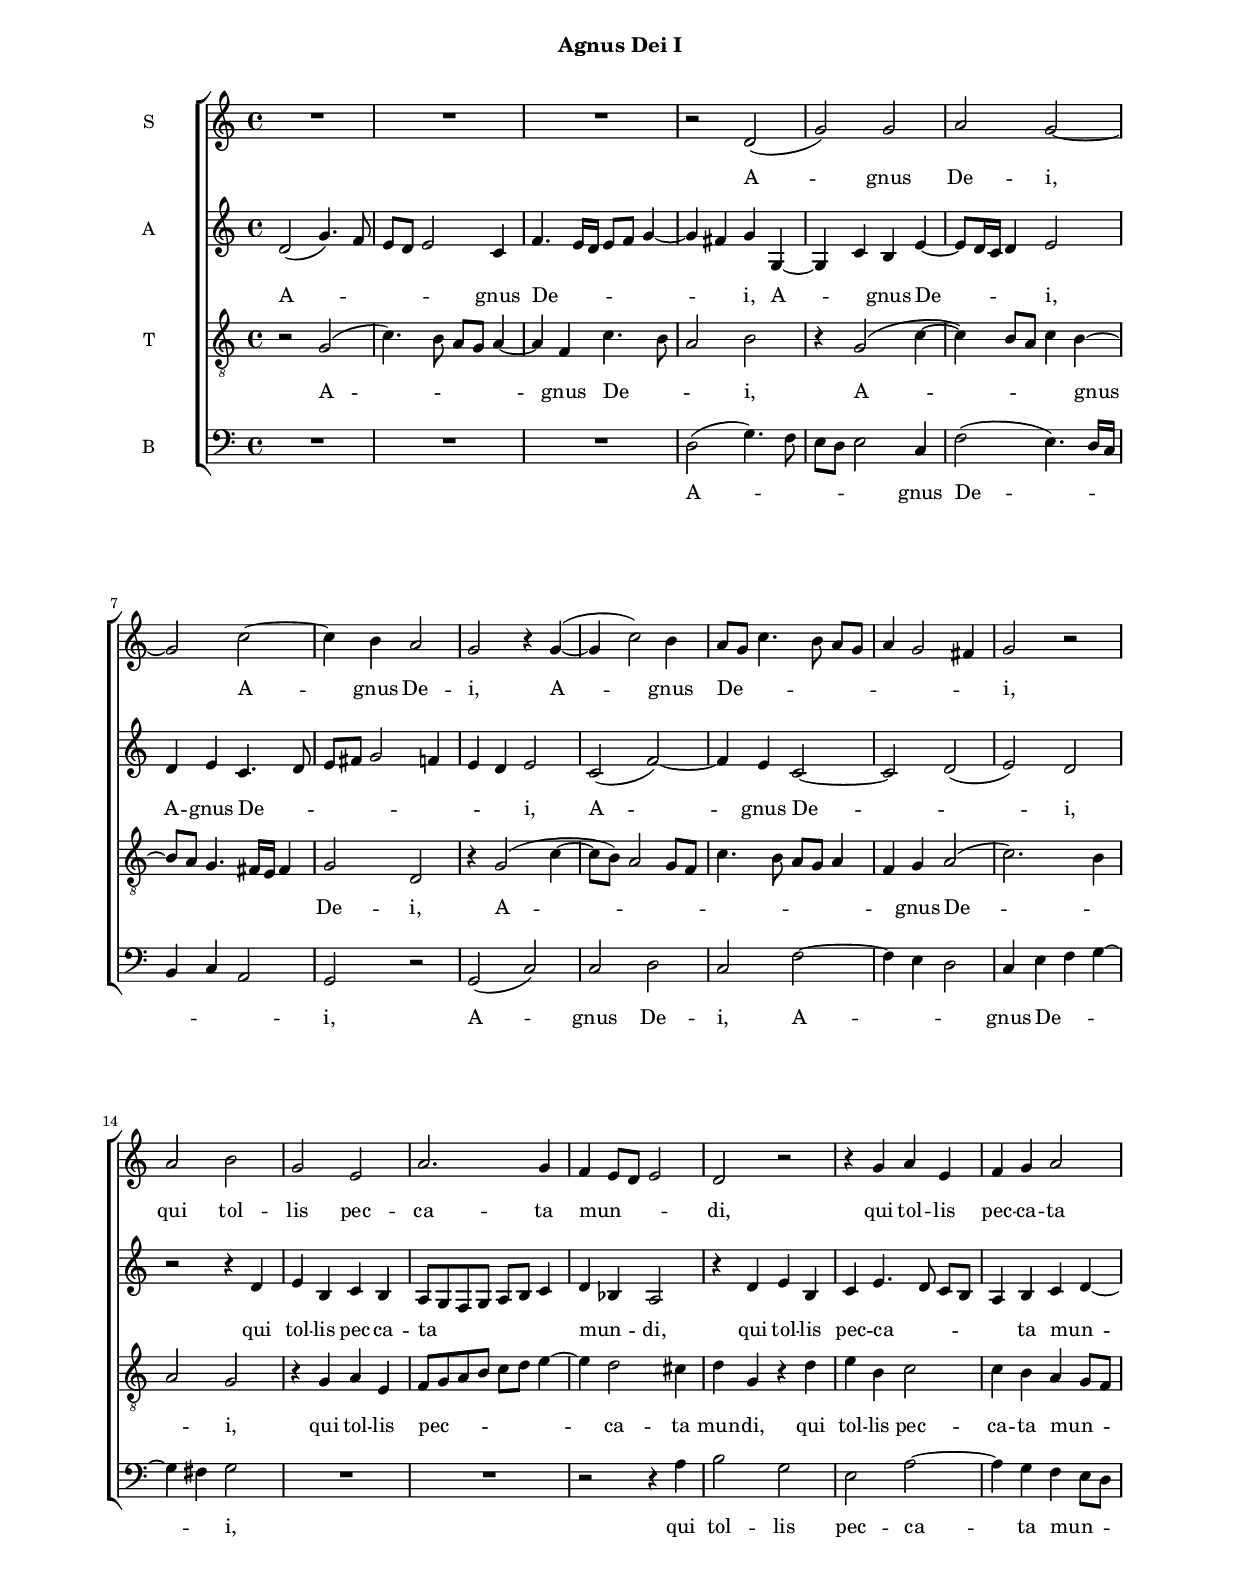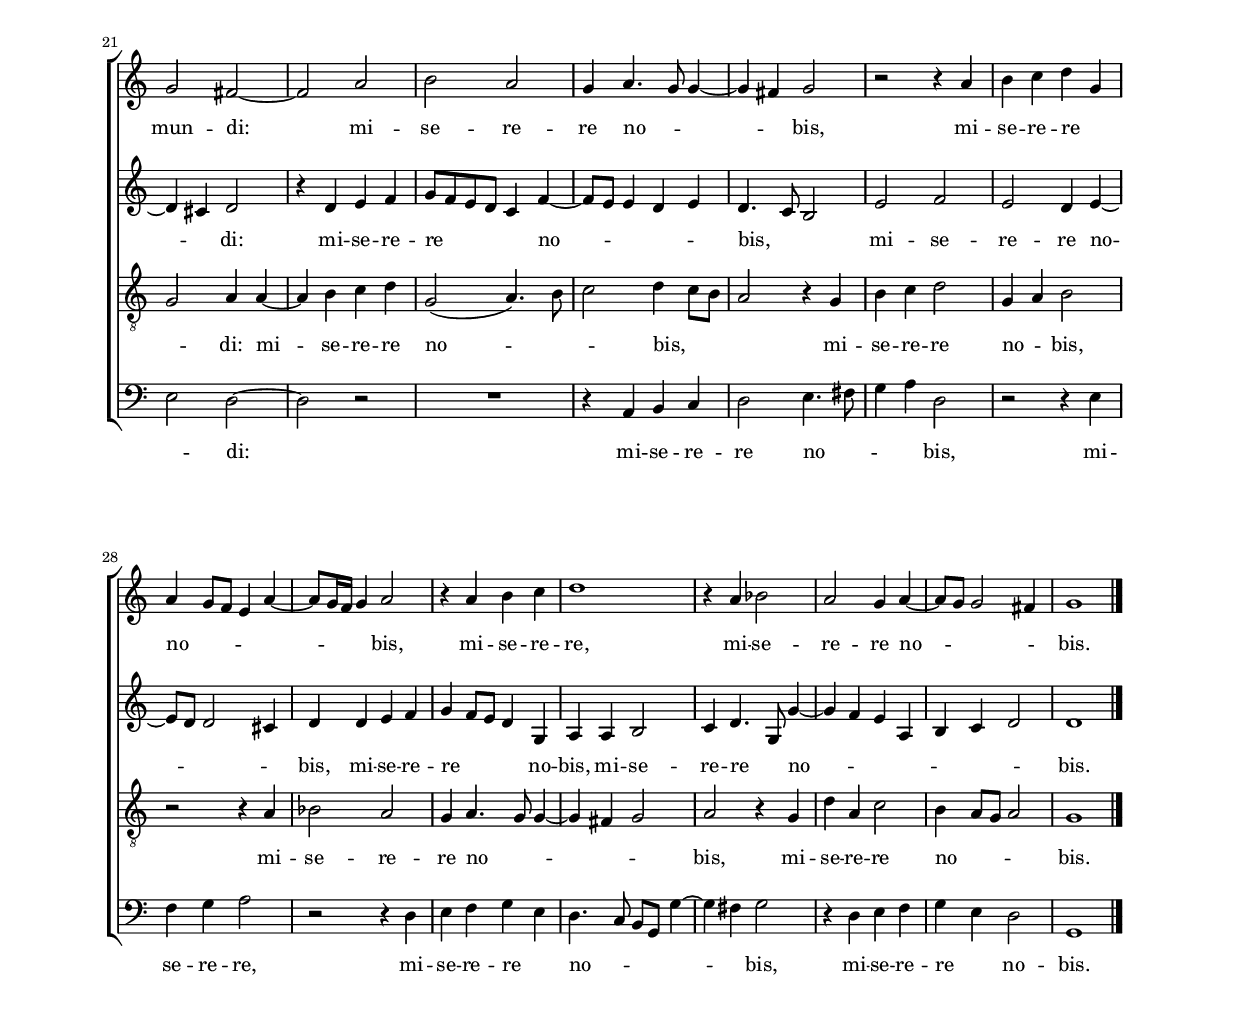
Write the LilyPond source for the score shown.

\header
{
  title=""
  subtitle="Agnus Dei I"
  composer=""
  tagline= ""
}

\version "2.18.0"
\include "deutsch.ly"
#(set-global-staff-size 16)
#(ly:set-option 'point-and-click #f)

	
global = {
	\key c \major \time 4/4 \skip 1*35 \bar "|."
	}

	ficta = { \once \set suggestAccidentals = ##t }
	
	forget = #(define-music-function (parser location music) (ly:music?) #{
		\accidentalStyle forget
		$music
		\accidentalStyle default
		#})


\paper
	{
	top-margin = 2 \cm
	bottom-margin = 2 \cm
	left-margin = 2 \cm
	line-width = 17 \cm
	ragged-bottom = ##f
	ragged-last-bottom = ##t
	print-page-number = ##f
	system-system-spacing = #'((basic-distance . 20) (minimum-distance . 14) (padding . 8) (strechability . 50))
%	systems-per-page = 3
%	min-systems-per-page = 3
	}


cantus =  \relative c''
	{
	%1
	R1 R R r2 d,( g) g a g~g c~c4 h a2 g r4 g(~g  c2) h4
	%11
 	 a8[ g] c4. h8   a[ g] a4 g2 fis4 g2 r a h g e a2. g4 f   e8[ d] e2 d r r4 g a e f g a2
	%21
	g fis~fis a h a g4 a4. g8 g4~g fis g2 r r4 a h c d g, a   g8[ f] e4 a ~ a8[ g16 f] g4 a2 r4 a h c
	%31
	d1 r4 a b2 a g4 a ~ a8[ g] g2 fis4 g1
	}


altus =  \relative c'
        {
	%1
	d2( g4.) f8   e[ d] e2 c4 f4.   e16[ d]   e8[ f] g4~g fis g g,~g c h e~
	%6
	e8[ d16 c] d4 e2 d4 e c4. d8   e[ fis] g2 f4 e d e2 c( f)~
	%11
	f4 e c2~c d( e) d r r4 d e h c h   a8[ g f g]   a[ h] c4 d b a2 r4 d e h c e4. d8   c[ h] a4 h c d~
	%21
	d cis d2 r4 d e f   g8[ f e d] c4 f ~ f8[ e] e4 d e d4. c8 h2
	%26
	e f e d4 e ~ e8[ d] d2 cis4 d d e f g   f8[ e] d4 g,
	%31
	a a h2 c4 d4. g,8 g'4~g f e a, h c d2 d1
	}


tenor =  \relative c'
	{
	%1
	r2 g( c4.) h8   a[ g] a4~a f c'4. h8 a2 h r4 g2(c4~
	%6
	c)   h8[ a] c4 h ~ h8[ a] g4.   fis16[ e] fis4 g2 d r4 g2(c4 ~ c8[  h)] a2   g8[ f]
	%11
	c'4. h8   a[ g] a4 f g a2( c2.) h4 a2 g r4 g a e
	%16
 	f8[ g a h]   c[ d] e4~e d2 cis4 d g, r d' e h c2 c4 h a   g8[ f]
	%21
	g2 a4 a~a h c d g,2( a4.) h8 c2 d4   c8[ h] a2 r4 g
	%26
	h c d2 g,4 a h2 r2 r4 a b2 a g4 a4. g8 g4~
	%31
	g fis g2 a r4 g d' a c2 h4   a8[ g] a2 g1
	}


bassus  =  \relative c
	{
	%1
	R1 R R d2( g4.) f8   e[ d] e2 c4
	%6
	f2( e4.)   d16[ c] h4 c a2 g r g( c) c d 
	%11
	c f~f4 e d2 c4 e f g~g fis g2 R1
	%16
	R r2 r4 a h2 g e a~a4 g f   e8[ d]
	%21
	e2 d~d r R1 r4 a h c d2 e4. fis8 g4 a d,2 r r4 e f g a2 r r4 d, e f g e
	%31
	d4. c8   h[ g] g'4~g fis g2 r4 d e f g e d2 g,1
	}

lyricscantus = \lyricmode {
	A -- gnus De -- i, A -- gnus De -- i, A -- gnus De -- _ _ _ _ _ _ i,
	qui tol -- lis pec -- ca -- ta mun -- _ _ di,
	qui tol -- lis pec -- ca -- ta mun -- di:
	mi -- se -- re -- re no -- _ _ _ bis,
	mi -- se -- re -- re _ no -- _ _ _ _ bis,
	mi -- se -- re -- re, mi -- se -- re -- re no -- _ _ bis.
	}


lyricsaltus = \lyricmode {
	A -- _ _ _ gnus De -- _ _ _ _ i, A -- _ gnus De -- _ i, A -- gnus De -- _ _ _ _ _ _ i, A -- gnus De -- _ i,
	qui tol -- lis pec -- ca -- ta _ _ mun -- _ di,
	qui tol -- lis pec -- ca -- _ _ _ ta mun -- _ _ di:
	mi -- se -- re -- re _ no -- _ _ _ bis, _ _
	mi -- se -- re -- re no -- _ _ bis,
	mi -- se -- re -- re _ _ no -- bis, 
	mi -- se -- re -- re _ no -- _ _ _ _ _ _ bis.
	}


lyricstenor = \lyricmode {
	A -- _ _ _ gnus De -- _ _ i, A -- _ _ gnus _ _ _ De -- i, A -- _ _ _ _ _ _ _ gnus De -- _ _ i,
	qui tol -- lis pec -- _ _ ca -- ta mun -- di,
	qui tol -- lis pec -- ca -- ta mun -- _ _ di:
	mi -- se -- re -- re no -- _ _ bis, _ _
	mi -- se -- re -- re no -- _ bis,
	mi -- se -- re -- re no -- _ _ _ _ bis, 
	mi -- se -- re -- re no -- _ _ bis.
	}


lyricsbassus = \lyricmode {
	A -- _ _ _ gnus De -- _ _ _ _ i, A -- gnus De -- i, A -- _ _ gnus De -- _ _ _ i,
	qui tol -- lis pec -- ca -- ta mun -- _ _ di:
	mi -- se -- re -- re no -- _ _ _ bis,
	mi -- se -- re -- re,
	mi -- se -- re -- re _ no -- _ _ _ _ bis, 
	mi -- se -- re -- re _ no -- bis.
	}


\score
{  
  % \transpose {
	\new ChoirStaff \with { \override StaffGrouper.staff-staff-spacing.basic-distance = #12 }
	<<

	\new Staff << \global
	\new Voice="v1" {
		\set Staff.instrumentName= "S"
		\set Staff.midiInstrument = "reed organ"
		\clef "treble"
		\cantus }
	\new Lyrics \lyricsto "v1" {\lyricscantus }
	>>


	\new Staff << \global
	\new Voice="v2" {
		\set Staff.instrumentName="A"
		\set Staff.midiInstrument = "reed organ"
		\clef "treble" 
		\altus}
	\new Lyrics \lyricsto "v2" {\lyricsaltus }
	>>


	\new Staff << \global
	\new Voice="v3" {
		\set Staff.instrumentName="T"
		\set Staff.midiInstrument = "reed organ"
		\clef "G_8"
		\tenor }
	\new Lyrics \lyricsto "v3" {\lyricstenor }
	>>


	\new Staff << \global
	\new Voice="v4" {
		\set Staff.instrumentName="B"
		\set Staff.midiInstrument = "reed organ"
		\clef "bass" 
		\bassus }
	\new Lyrics \lyricsto "v4" {\lyricsbassus}
	>>

	>>
	% } % transpose

	\layout
	{
	indent = 1.5 \cm
	\context { \Lyrics \override VerticalAxisGroup.nonstaff-relatedstaff-spacing.padding = #2 }
	\context { \Staff \override TimeSignature.break-visibility = #end-of-line-invisible }
%	\context { \Staff \override InstrumentName.X-offset = #'-25 }
	\context { \Voice autoBeaming = ##f }
	\context { \Voice \override AccidentalSuggestion.avoid-slur = #'ignore }
	\context { \Voice \override AccidentalSuggestion.outside-staff-priority = ##f }
	\context { \Score \override BarNumber.padding = #2 }
	\context { \Voice \override NoteHead.style = #'baroque }
	}


}


% EOF